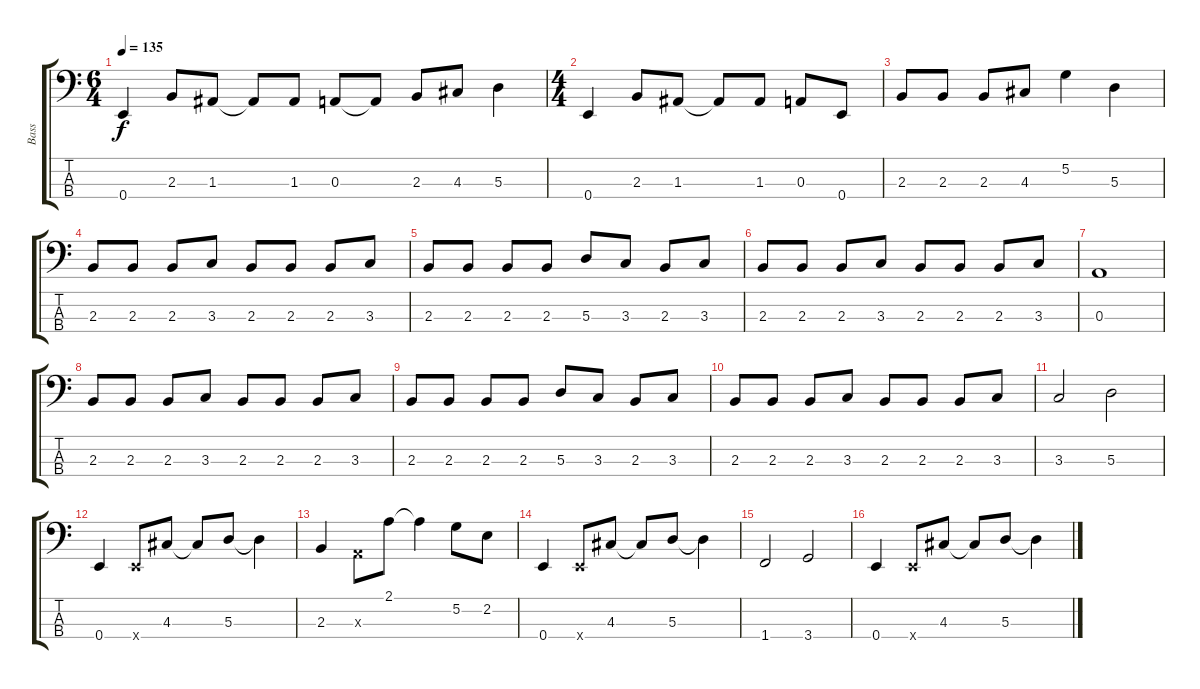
\track ("Bass" "Bass") {instrument electricbassfinger}
\staff {score tabs}
\tuning (G2 D2 A1 E1) {hide}
\ts (6 4)
\tempo 135
\clef f4
\ks c
0.4.4{dy f} 2.3.8 1.3.8 1.3{t}.8 1.3.8 0.3.8 0.3{t}.8 2.3.8 4.3.8 5.3.4 |
\ts (4 4)
0.4.4 2.3.8 1.3.8 1.3{t}.8 1.3.8 0.3.8 0.4.8 |
2.3.8 2.3.8 2.3.8 4.3.8 5.2.4 5.3.4 |
2.3.8 2.3.8 2.3.8 3.3.8 2.3.8 2.3.8 2.3.8 3.3.8 |
2.3.8 2.3.8 2.3.8 2.3.8 5.3.8 3.3.8 2.3.8 3.3.8 |
2.3.8 2.3.8 2.3.8 3.3.8 2.3.8 2.3.8 2.3.8 3.3.8 |
0.3.1 |
2.3.8 2.3.8 2.3.8 3.3.8 2.3.8 2.3.8 2.3.8 3.3.8 |
2.3.8 2.3.8 2.3.8 2.3.8 5.3.8 3.3.8 2.3.8 3.3.8 |
2.3.8 2.3.8 2.3.8 3.3.8 2.3.8 2.3.8 2.3.8 3.3.8 |
3.3.2 5.3.2 |
0.4.4 0.4{x}.8 4.3.8 4.3{t}.8 5.3.8 5.3{t}.4 |
2.3.4 0.3{x}.8 2.1.8 2.1{t}.4 5.2.8 2.2.8 |
0.4.4 0.4{x}.8 4.3.8 4.3{t}.8 5.3.8 5.3{t}.4 |
1.4.2 3.4.2 |
0.4.4 0.4{x}.8 4.3.8 4.3{t}.8 5.3.8 5.3{t}.4
